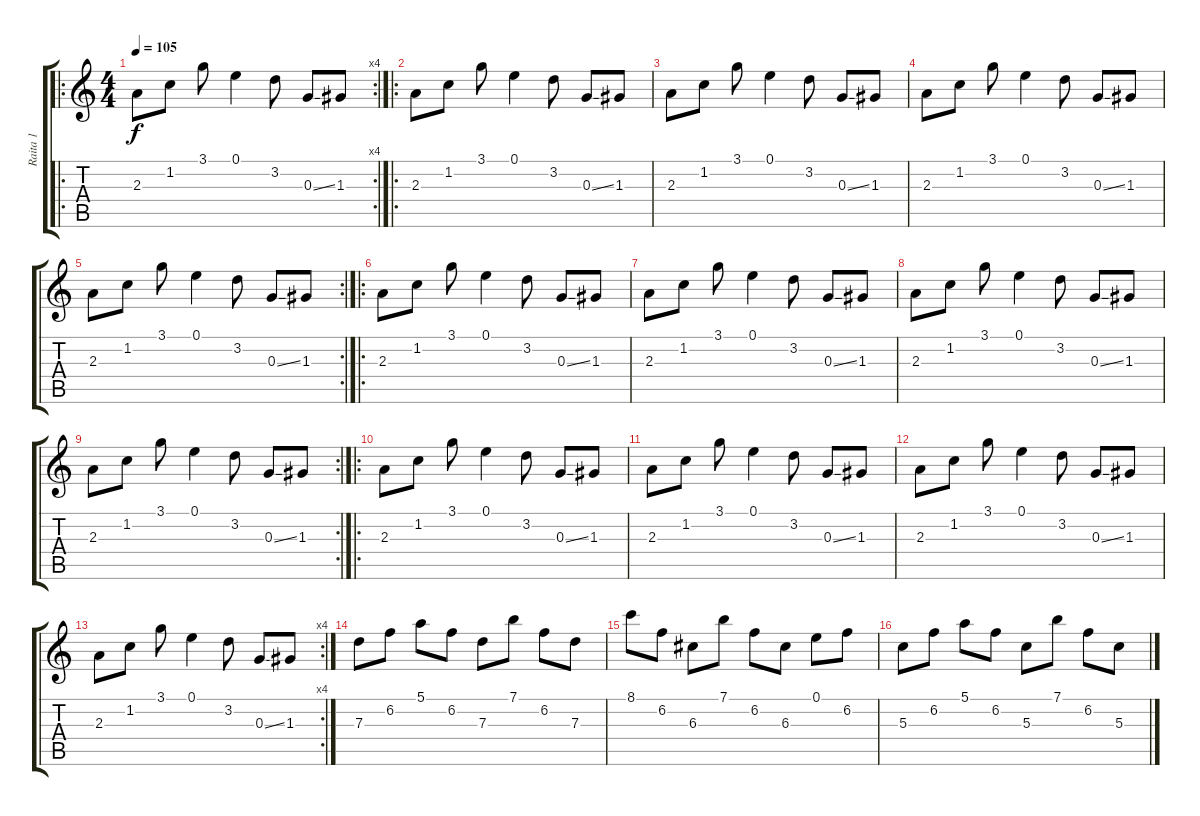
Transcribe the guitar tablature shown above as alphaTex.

\track ("Raita 1" "Raita 1") {instrument electricguitarclean}
\staff {score tabs}
\tuning (E4 B3 G3 D3 A2 E2) {hide}
\ro
\rc 4
\ts (4 4)
\tempo 105
\clef g2
\ks c
2.3.8{dy f instrument electricguitarclean} 1.2.8 3.1.8 0.1.4 3.2.8 0.3{ss}.8 1.3.8 |
\ro
2.3.8 1.2.8 3.1.8 0.1.4 3.2.8 0.3{ss}.8 1.3.8 |
2.3.8 1.2.8 3.1.8 0.1.4 3.2.8 0.3{ss}.8 1.3.8 |
2.3.8 1.2.8 3.1.8 0.1.4 3.2.8 0.3{ss}.8 1.3.8 |
\rc 2
2.3.8 1.2.8 3.1.8 0.1.4 3.2.8 0.3{ss}.8 1.3.8 |
\ro
2.3.8 1.2.8 3.1.8 0.1.4 3.2.8 0.3{ss}.8 1.3.8 |
2.3.8 1.2.8 3.1.8 0.1.4 3.2.8 0.3{ss}.8 1.3.8 |
2.3.8 1.2.8 3.1.8 0.1.4 3.2.8 0.3{ss}.8 1.3.8 |
\rc 2
2.3.8 1.2.8 3.1.8 0.1.4 3.2.8 0.3{ss}.8 1.3.8 |
\ro
2.3.8 1.2.8 3.1.8 0.1.4 3.2.8 0.3{ss}.8 1.3.8 |
2.3.8 1.2.8 3.1.8 0.1.4 3.2.8 0.3{ss}.8 1.3.8 |
2.3.8 1.2.8 3.1.8 0.1.4 3.2.8 0.3{ss}.8 1.3.8 |
\rc 4
2.3.8 1.2.8 3.1.8 0.1.4 3.2.8 0.3{ss}.8 1.3.8 |
7.3.8 6.2.8 5.1.8 6.2.8 7.3.8 7.1.8 6.2.8 7.3.8 |
8.1.8 6.2.8 6.3.8 7.1.8 6.2.8 6.3.8 0.1.8 6.2.8 |
5.3.8 6.2.8 5.1.8 6.2.8 5.3.8 7.1.8 6.2.8 5.3.8
